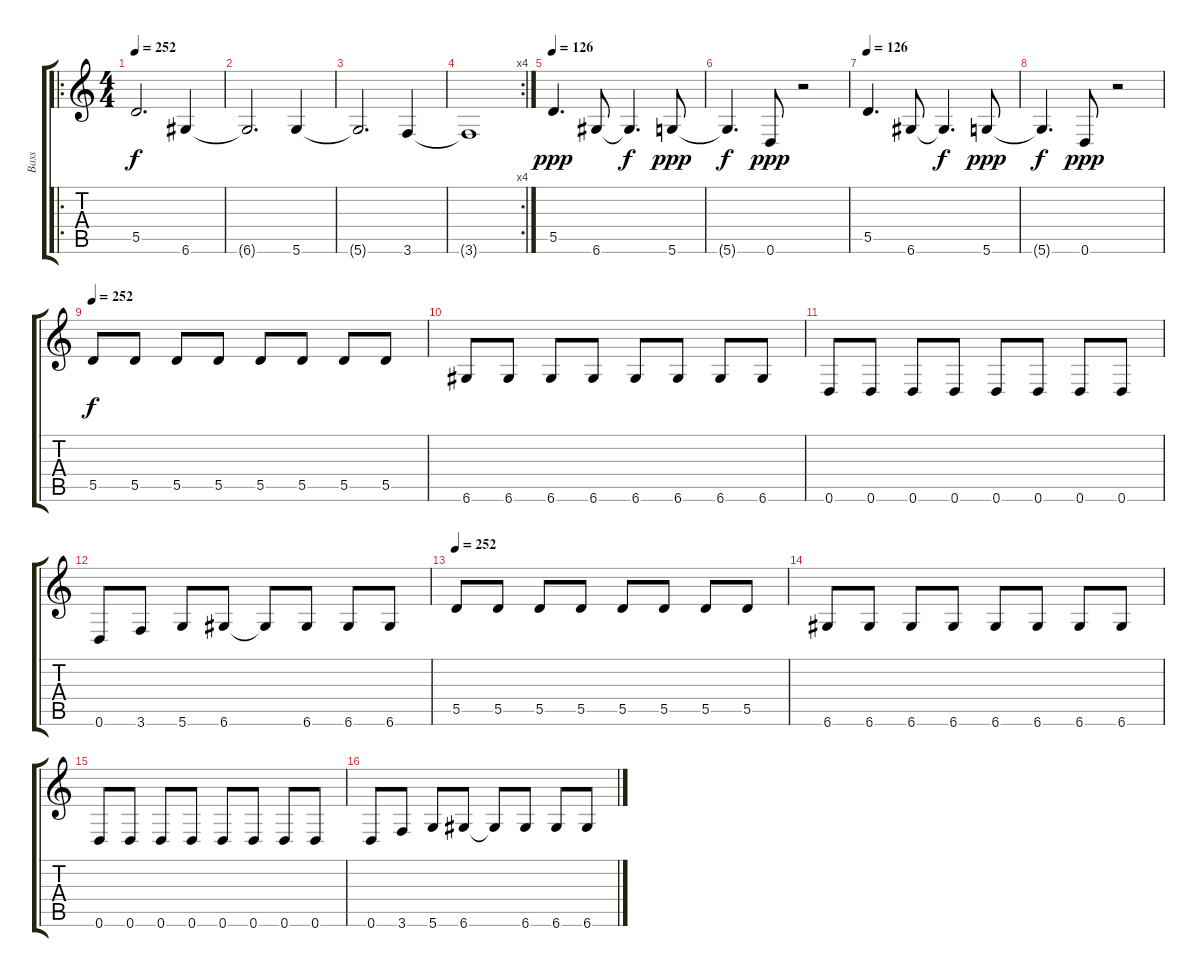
\track ("Bass" "Bass") {instrument electricbasspick}
\staff {score tabs}
\tuning (E4 B3 G3 D3 A2 D2) {hide}
\ro
\ts (4 4)
\tempo 252
\clef g2
\ks c
5.5.2{d dy f} 6.6.4 |
6.6{t}.2{d} 5.6.4 |
5.6{t}.2{d} 3.6.4 |
\rc 4
3.6{t}.1 |
\tempo 126
5.5.4{d dy ppp} 6.6.8 6.6{t}.4{d dy f} 5.6.8{dy ppp} |
5.6{t}.4{d dy f} 0.6.8{dy ppp} r.2 |
\tempo 126
5.5.4{d} 6.6.8 6.6{t}.4{d dy f} 5.6.8{dy ppp} |
5.6{t}.4{d dy f} 0.6.8{dy ppp} r.2 |
\tempo 252
5.5.8{dy f} 5.5.8 5.5.8 5.5.8 5.5.8 5.5.8 5.5.8 5.5.8 |
6.6.8 6.6.8 6.6.8 6.6.8 6.6.8 6.6.8 6.6.8 6.6.8 |
0.6.8 0.6.8 0.6.8 0.6.8 0.6.8 0.6.8 0.6.8 0.6.8 |
0.6.8 3.6.8 5.6.8 6.6.8 6.6{t}.8 6.6.8 6.6.8 6.6.8 |
\tempo 252
5.5.8 5.5.8 5.5.8 5.5.8 5.5.8 5.5.8 5.5.8 5.5.8 |
6.6.8 6.6.8 6.6.8 6.6.8 6.6.8 6.6.8 6.6.8 6.6.8 |
0.6.8 0.6.8 0.6.8 0.6.8 0.6.8 0.6.8 0.6.8 0.6.8 |
0.6.8 3.6.8 5.6.8 6.6.8 6.6{t}.8 6.6.8 6.6.8 6.6.8
